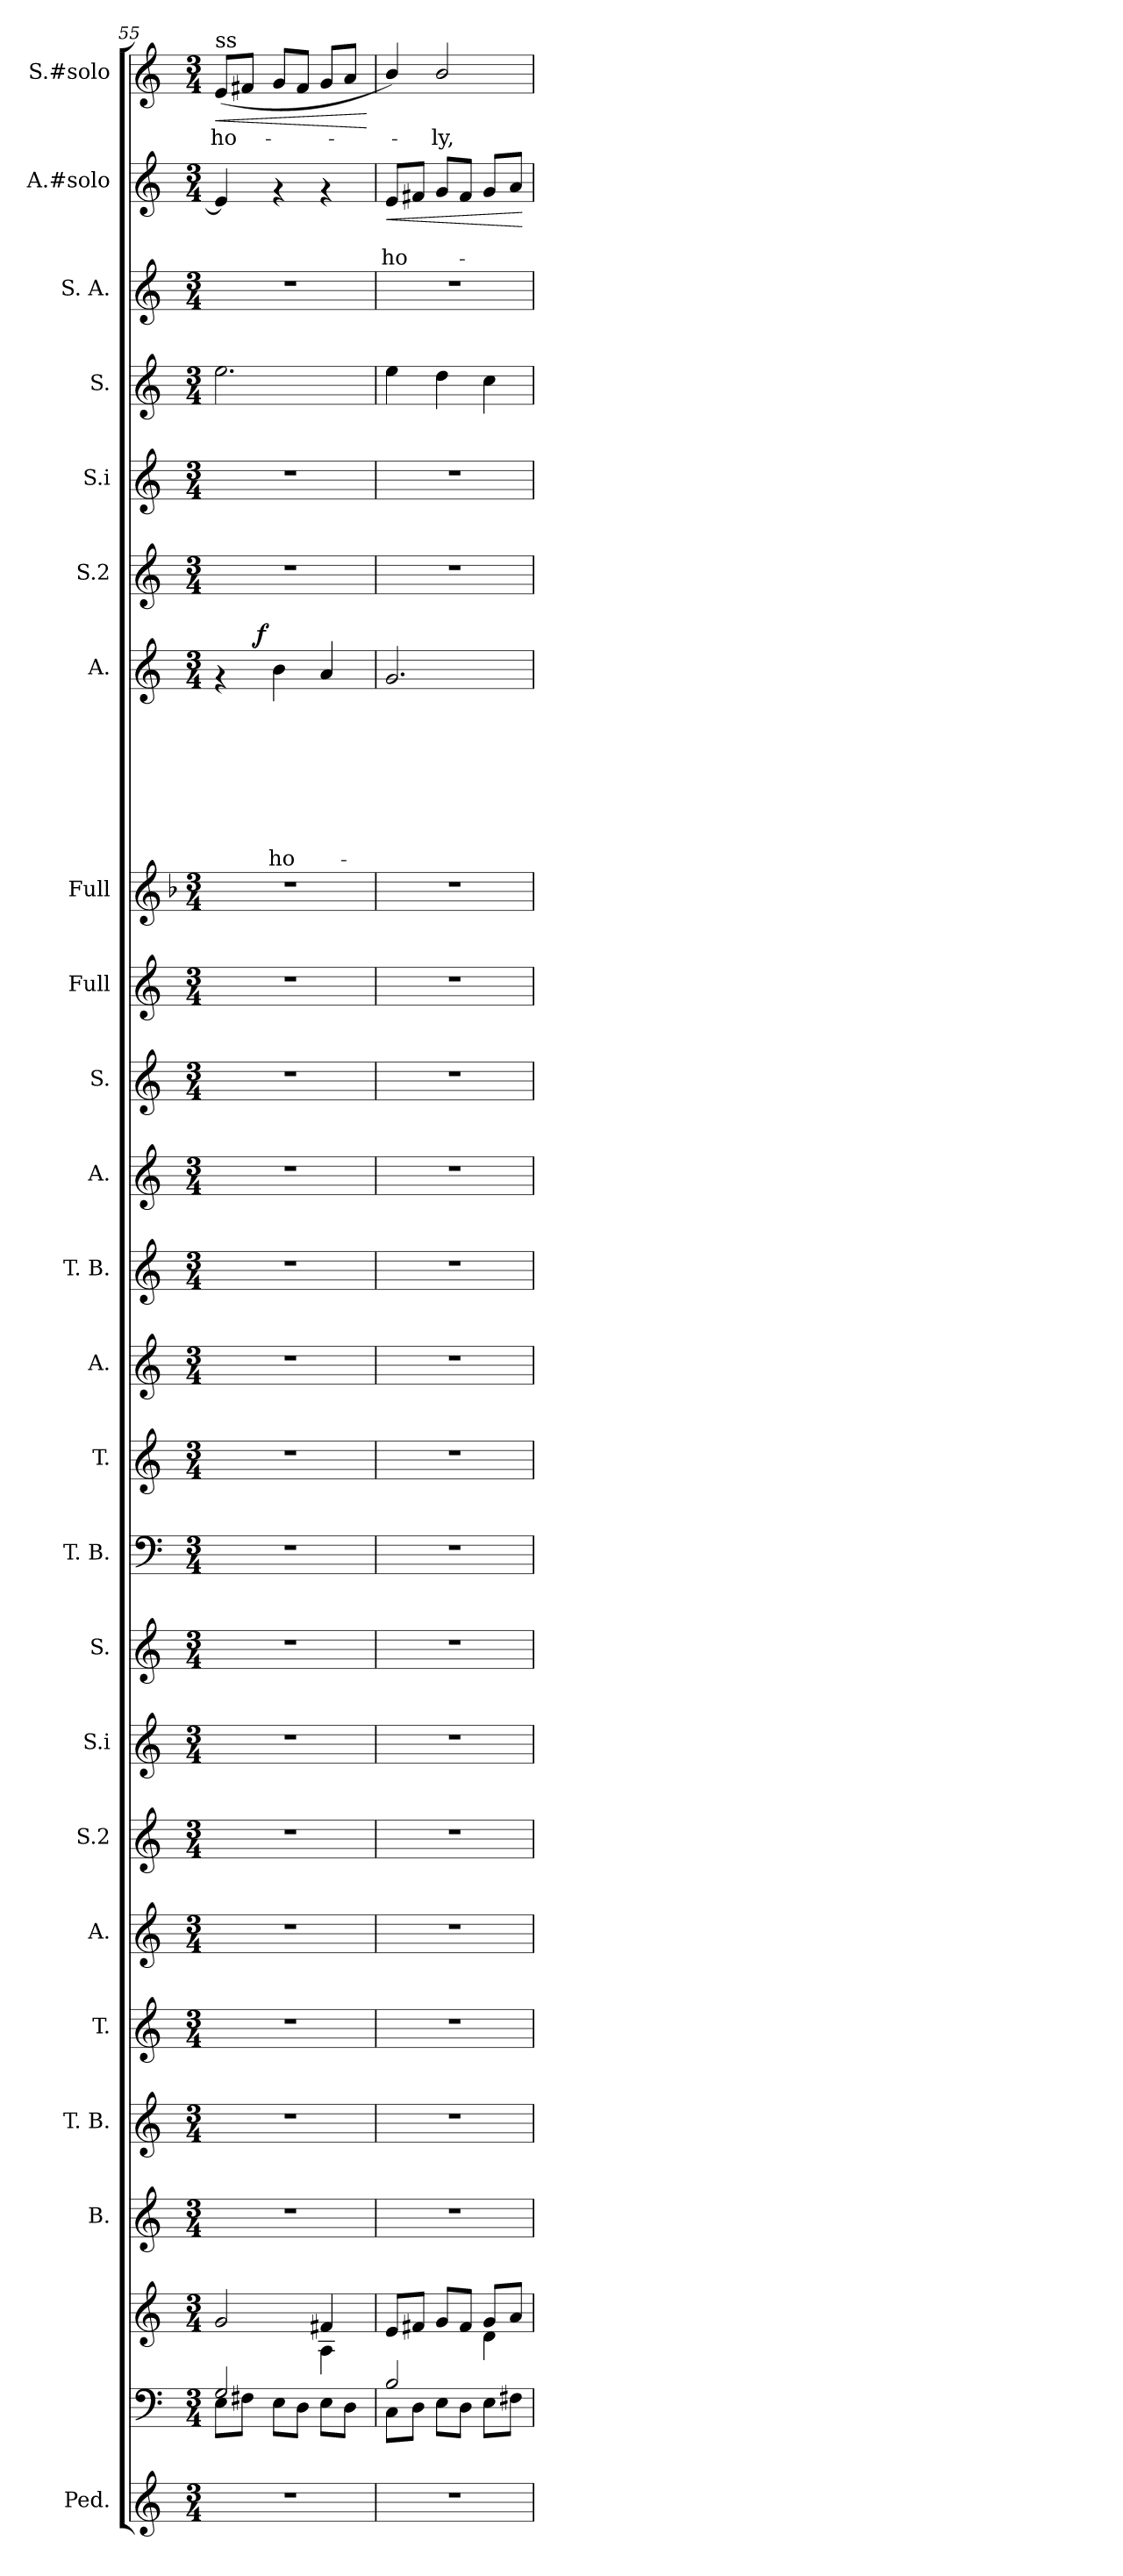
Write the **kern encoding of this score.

**kern	**kern	**kern	**kern	**kern	**kern	**kern	**kern	**kern	**kern	**kern	**kern	**kern	**kern	**kern	**kern	**kern	**kern	**kern	**text	**text	**text	**text	**text	**text	**text	**text	**dynam	**kern	**kern	**kern	**kern	**kern	**text	**text	**dynam	**kern	**text	**dynam
*part25	*part24	*part23	*part22	*part21	*part20	*part19	*part18	*part17	*part16	*part15	*part14	*part13	*part12	*part11	*part10	*part9	*part8	*part7	*part7	*part7	*part7	*part7	*part7	*part7	*part7	*part7	*part7	*part6	*part5	*part4	*part3	*part2	*part2	*part2	*part2	*part1	*part1	*part1
*staff25	*staff24	*staff23	*staff22	*staff21	*staff20	*staff19	*staff18	*staff17	*staff16	*staff15	*staff14	*staff13	*staff12	*staff11	*staff10	*staff9	*staff8	*staff7	*staff7	*staff7	*staff7	*staff7	*staff7	*staff7	*staff7	*staff7	*staff7	*staff6	*staff5	*staff4	*staff3	*staff2	*staff2	*staff2	*staff2	*staff1	*staff1	*staff1
*I"Ped.	*	*	*I"B.	*I"T. B.	*I"T.	*I"A.	*I"S.2	*I"S.i	*I"S.	*I"T. B.	*I"T.	*I"A.	*I"T. B.	*I"A.	*I"S.	*I"Full	*I"Full	*I"A.	*	*	*	*	*	*	*	*	*	*I"S.2	*I"S.i	*I"S.	*I"S. A.	*I"A.#solo	*	*	*	*I"S.#solo	*	*
*I'Ped.	*	*	*	*I'T. B.	*I'T.	*I'A.	*I'S.2	*I'S.i	*I'S.	*I'T. B.	*I'T.	*	*I'T. B.	*I'A.	*I'S.	*	*	*I'A.	*	*	*	*	*	*	*	*	*	*I'S.2	*I'S.i	*I'S.	*I'S. A.	*I'A.#solo	*	*	*	*I'S.#solo	*	*
!!LO:LB:g=z
*clefG2	*clefF4	*clefG2	*clefG2	*clefG2	*clefG2	*clefG2	*clefG2	*clefG2	*clefG2	*clefF4	*clefG2	*clefG2	*clefG2	*clefG2	*clefG2	*clefG2	*clefG2	*clefG2	*	*	*	*	*	*	*	*	*	*clefG2	*clefG2	*clefG2	*clefG2	*clefG2	*	*	*	*clefG2	*	*
*	*	*	*	*	*	*	*	*	*	*	*	*	*	*	*	*	*ITrd3c5	*	*	*	*	*	*	*	*	*	*	*	*	*	*	*	*	*	*	*	*	*
*k[]	*k[]	*k[]	*k[]	*k[]	*k[]	*k[]	*k[]	*k[]	*k[]	*k[]	*k[]	*k[]	*k[]	*k[]	*k[]	*k[]	*k[]	*k[]	*	*	*	*	*	*	*	*	*	*k[]	*k[]	*k[]	*k[]	*k[]	*	*	*	*k[]	*	*
*C:	*C:	*C:	*C:	*C:	*C:	*C:	*C:	*C:	*C:	*C:	*C:	*C:	*C:	*C:	*C:	*C:	*C:	*C:	*	*	*	*	*	*	*	*	*	*C:	*C:	*C:	*C:	*C:	*	*	*	*C:	*	*
*M3/4	*M3/4	*M3/4	*M3/4	*M3/4	*M3/4	*M3/4	*M3/4	*M3/4	*M3/4	*M3/4	*M3/4	*M3/4	*M3/4	*M3/4	*M3/4	*M3/4	*M3/4	*M3/4	*	*	*	*	*	*	*	*	*	*M3/4	*M3/4	*M3/4	*M3/4	*M3/4	*	*	*	*M3/4	*	*
=55	=55	=55	=55	=55	=55	=55	=55	=55	=55	=55	=55	=55	=55	=55	=55	=55	=55	=55	=55	=55	=55	=55	=55	=55	=55	=55	=55	=55	=55	=55	=55	=55	=55	=55	=55	=55	=55	=55
*	*^	*^	*	*	*	*	*	*	*	*	*	*	*	*	*	*	*	*	*	*	*	*	*	*	*	*	*	*	*	*	*	*	*	*	*	*	*	*
!	!	!	!	!	!	!	!	!	!	!	!	!	!	!	!	!	!	!	!	!	!	!	!	!	!	!	!	!	!	!	!	!	!	!	!	!	!	!LO:TX:a:t=ss	!	!
!	!	!	!	!	!	!	!	!	!	!	!	!	!	!	!	!	!	!	!	!	!	!	!	!	!	!	!	!	!	!	!	!	!	!	!	!	!	!	!LO:LY:b	!LO:HP:b
*	*	*	*	*	*	*	*	*	*	*	*	*	*	*	*	*	*	*	*	*^	*	*	*	*	*	*	*	*	*	*	*	*	*	*	*	*	*	*	*	*
2.r	2G/	8E\L	2g/	2ryy	2.r	2.r	2.r	2.r	2.r	2.r	2.r	2.r	2.r	2.r	2.r	2.r	2.r	2.r	2.r	4rf	8.ryy	.	.	.	.	.	.	.	.	.	2.r	2.r	2.ee\	2.r	4e/]	.	.	.	(<8e/L	ho-	<
.	.	8F#X\J	.	.	.	.	.	.	.	.	.	.	.	.	.	.	.	.	.	.	.	.	.	.	.	.	.	.	.	.	.	.	.	.	.	.	.	.	8f#X/J	.	.
!	!	!	!	!	!	!	!	!	!	!	!	!	!	!	!	!	!	!	!	!	!	!	!	!	!	!	!	!	!	!LO:DY:a	!	!	!	!	!	!	!	!	!	!	!
.	.	.	.	.	.	.	.	.	.	.	.	.	.	.	.	.	.	.	.	.	2ryy	.	.	.	.	.	.	.	.	f	.	.	.	.	.	.	.	.	.	.	.
!	!	!	!	!	!	!	!	!	!	!	!	!	!	!	!	!	!	!	!	!	!	!	!	!	!	!	!	!	!LO:LY:b	!	!	!	!	!	!	!	!	!	!	!	!
.	.	8E\L	.	.	.	.	.	.	.	.	.	.	.	.	.	.	.	.	.	4b\	.	.	.	.	.	.	.	.	ho-	.	.	.	.	.	4rf	.	.	.	8g/L	.	.
.	.	8D\J	.	.	.	.	.	.	.	.	.	.	.	.	.	.	.	.	.	.	.	.	.	.	.	.	.	.	.	.	.	.	.	.	.	.	.	.	8f#/J	.	.
.	4ryy	8E\L	4f#X/	4A\	.	.	.	.	.	.	.	.	.	.	.	.	.	.	.	4a/	.	.	.	.	.	.	.	.	.	.	.	.	.	.	4rf	.	.	.	8g/L	.	.
.	.	8D\J	.	.	.	.	.	.	.	.	.	.	.	.	.	.	.	.	.	.	.	.	.	.	.	.	.	.	.	.	.	.	.	.	.	.	.	.	8a/J	.	.
.	.	.	.	.	.	.	.	.	.	.	.	.	.	.	.	.	.	.	.	.	16ryy	.	.	.	.	.	.	.	.	.	.	.	.	.	.	.	.	.	.	.	.
*	*v	*v	*	*	*	*	*	*	*	*	*	*	*	*	*	*	*	*	*	*	*	*	*	*	*	*	*	*	*	*	*	*	*	*	*	*	*	*	*	*	*
*	*	*v	*v	*	*	*	*	*	*	*	*	*	*	*	*	*	*	*	*	*	*	*	*	*	*	*	*	*	*	*	*	*	*	*	*	*	*	*	*	*
.	.	.	.	.	.	.	.	.	.	.	.	.	.	.	.	.	.	.	.	.	.	.	.	.	.	.	.	.	.	.	.	.	.	.	.	.	.	.	[
=56	=56	=56	=56	=56	=56	=56	=56	=56	=56	=56	=56	=56	=56	=56	=56	=56	=56	=56	=56	=56	=56	=56	=56	=56	=56	=56	=56	=56	=56	=56	=56	=56	=56	=56	=56	=56	=56	=56	=56
*	*^	*^	*	*	*	*	*	*	*	*	*	*	*	*	*	*	*	*	*	*	*	*	*	*	*	*	*	*	*	*	*	*	*	*	*	*	*	*	*
!	!	!	!	!	!	!	!	!	!	!	!	!	!	!	!	!	!	!	!	!	!	!	!	!	!	!	!	!	!	!	!	!	!	!	!	!	!LO:LY:b	!LO:HP:b	!	!	!
*	*	*	*	*	*	*	*	*	*	*	*	*	*	*	*	*	*	*	*	*v	*v	*	*	*	*	*	*	*	*	*	*	*	*	*	*	*	*	*	*	*	*
2.r	2B/	8C\L	8e/L	2ryy	2.r	2.r	2.r	2.r	2.r	2.r	2.r	2.r	2.r	2.r	2.r	2.r	2.r	2.r	2.r	2.g/	.	.	.	.	.	.	.	.	.	2.r	2.r	4ee\	2.r	8e/L	.	ho-	<	4b/)	.	.
.	.	8D\J	8f#X/J	.	.	.	.	.	.	.	.	.	.	.	.	.	.	.	.	.	.	.	.	.	.	.	.	.	.	.	.	.	.	8f#X/J	.	.	.	.	.	.
!	!	!	!	!	!	!	!	!	!	!	!	!	!	!	!	!	!	!	!	!	!	!	!	!	!	!	!	!	!	!	!	!	!	!	!	!	!	!	!LO:LY:b	!
.	.	8E\L	8g/L	.	.	.	.	.	.	.	.	.	.	.	.	.	.	.	.	.	.	.	.	.	.	.	.	.	.	.	.	4dd\	.	8g/L	.	.	.	2b/	-ly,	.
.	.	8D\J	8f#/J	.	.	.	.	.	.	.	.	.	.	.	.	.	.	.	.	.	.	.	.	.	.	.	.	.	.	.	.	.	.	8f#/J	.	.	.	.	.	.
.	4ryy	8E\L	8g/L	4d\	.	.	.	.	.	.	.	.	.	.	.	.	.	.	.	.	.	.	.	.	.	.	.	.	.	.	.	4cc\	.	8g/L	.	.	.	.	.	.
.	.	8F#X\J	8a/J	.	.	.	.	.	.	.	.	.	.	.	.	.	.	.	.	.	.	.	.	.	.	.	.	.	.	.	.	.	.	8a/J	.	.	.	.	.	.
*	*v	*v	*	*	*	*	*	*	*	*	*	*	*	*	*	*	*	*	*	*	*	*	*	*	*	*	*	*	*	*	*	*	*	*	*	*	*	*	*	*
*	*	*v	*v	*	*	*	*	*	*	*	*	*	*	*	*	*	*	*	*	*	*	*	*	*	*	*	*	*	*	*	*	*	*	*	*	*	*	*	*
.	.	.	.	.	.	.	.	.	.	.	.	.	.	.	.	.	.	.	.	.	.	.	.	.	.	.	.	.	.	.	.	.	.	.	[	.	.	.
=	=	=	=	=	=	=	=	=	=	=	=	=	=	=	=	=	=	=	=	=	=	=	=	=	=	=	=	=	=	=	=	=	=	=	=	=	=	=
*-	*-	*-	*-	*-	*-	*-	*-	*-	*-	*-	*-	*-	*-	*-	*-	*-	*-	*-	*-	*-	*-	*-	*-	*-	*-	*-	*-	*-	*-	*-	*-	*-	*-	*-	*-	*-	*-	*-
